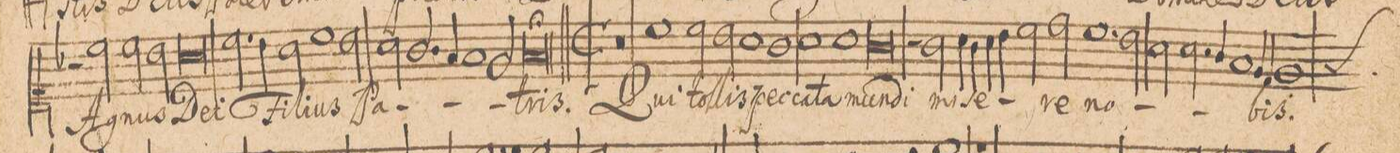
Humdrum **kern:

**kern	**text
*I"CANTVS.	*
*clefC1	*
*k[b-]	*
*met(C|)	*
*M2/1	*
2r	.
2cc\	A-
2cc\	-gnus
2b-\	De-
=46-	=46-
0a	-i
=47-	=47-
2.cc\	Fi-
4b-\	-li-
2a\	-us
1cc\	Pa-
=48-	=48-
2b-\	.
2a\	.
2.g/	.
=49-	=49-
4f/	.
1f	.
2e/	.
=50-	=50-
0f;>	-tris.
=51||	=51||
*M2/1	*
*met(C|)	*
0r	.
=52-	=52-
1cc	Qui
2cc\	tol-
2b-\	-lis
=53-	=53-
1a	pec-
1g	-ca-
=54-	=54-
1a	-ta
1a	mun-
=55-	=55-
0g	-di
=56-	=56-
2r	.
2g\	mi-
4a\	-se-
4g\	.
4a\	.
4b-\	.
=57-	=57-
2cc\	[re]-
2dd\	-re
1.cc	no-
=58-	=58-
2b-\	.
2a\	.
2.a\	.
=59-	=59-
4g/	.
1f	.
4e/	.
4d/	.
=60-	=60-
*custos:f	*
1e	-bis.
*-	*-
